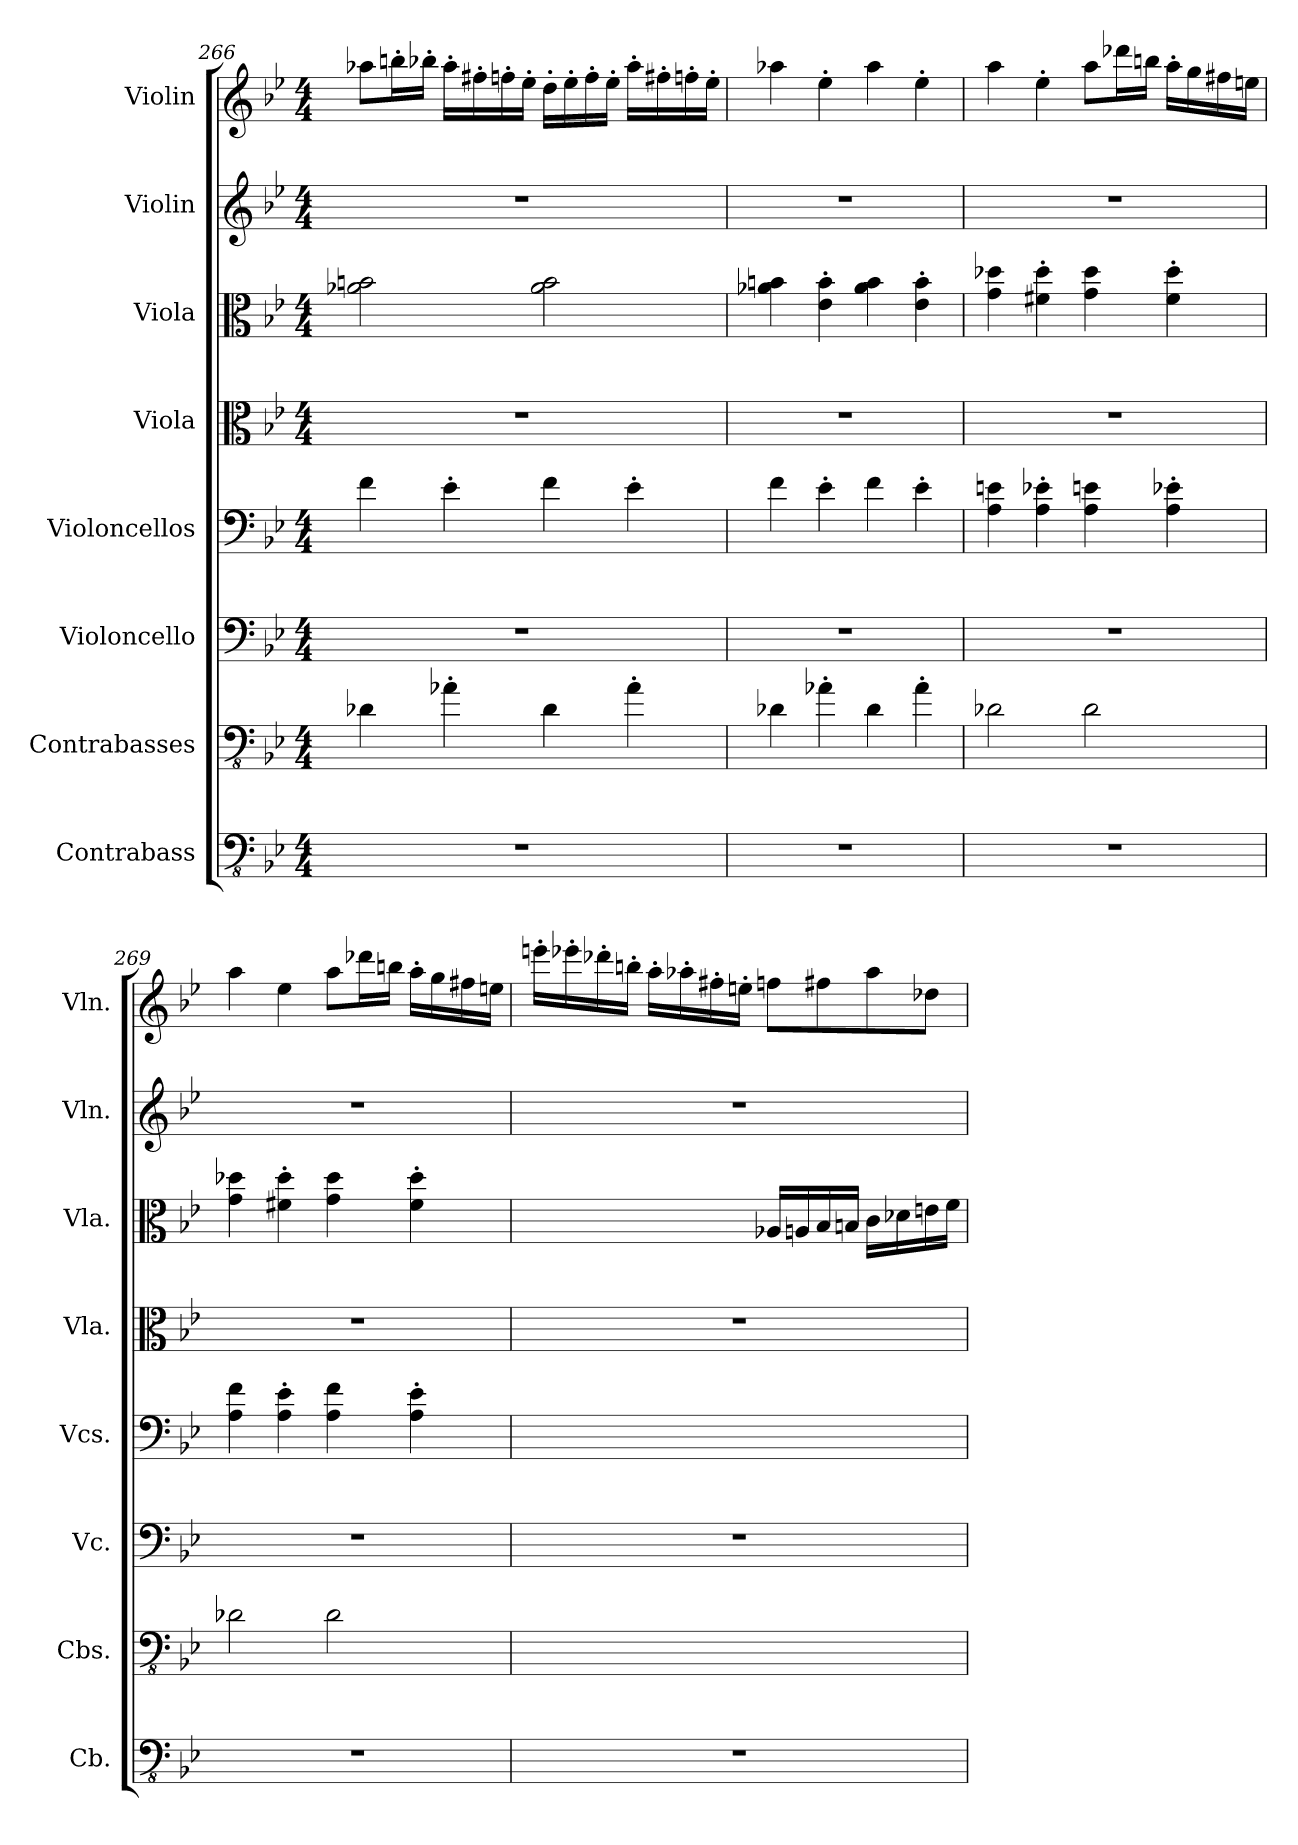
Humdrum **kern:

**kern	**kern	**kern	**kern	**kern	**kern	**kern	**kern
*part8	*part7	*part6	*part5	*part4	*part3	*part2	*part1
*staff8	*staff7	*staff6	*staff5	*staff4	*staff3	*staff2	*staff1
*I"Contrabass	*I"Contrabasses	*I"Violoncello	*I"Violoncellos	*I"Viola	*I"Viola	*I"Violin	*I"Violin
*I'Cb.	*I'Cbs.	*I'Vc.	*I'Vcs.	*I'Vla.	*I'Vla.	*I'Vln.	*I'Vln.
!!LO:PB:g=z
*clefFv4	*clefFv4	*clefF4	*clefF4	*clefC3	*clefC3	*clefG2	*clefG2
*ITrd7c12	*	*	*	*	*	*	*
*k[b-e-]	*k[b-e-]	*k[b-e-]	*k[b-e-]	*k[b-e-]	*k[b-e-]	*k[b-e-]	*k[b-e-]
*M4/4	*M4/4	*M4/4	*M4/4	*M4/4	*M4/4	*M4/4	*M4/4
=266	=266	=266	=266	=266	=266	=266	=266
1r	4D-X\	1r	4f\	1r	2a-X\ 2bn\	1r	8aa-X\L
.	.	.	.	.	.	.	16bbn'\L
.	.	.	.	.	.	.	16bb-X'\JJ
.	4A-X'\	.	4e-'\	.	.	.	16aa-'\LL
.	.	.	.	.	.	.	16ff#X'\
.	.	.	.	.	.	.	16ffn'\
.	.	.	.	.	.	.	16ee-'\JJ
.	4D-\	.	4f\	.	2a-\ 2b\	.	16dd'\LL
.	.	.	.	.	.	.	16ee-'\
.	.	.	.	.	.	.	16ff'\
.	.	.	.	.	.	.	16ee-'\JJ
.	4A-'\	.	4e-'\	.	.	.	16aa-'\LL
.	.	.	.	.	.	.	16ff#X'\
.	.	.	.	.	.	.	16ffn'\
.	.	.	.	.	.	.	16ee-'\JJ
=267	=267	=267	=267	=267	=267	=267	=267
1r	4D-X\	1r	4f\	1r	4a-X\ 4bn\	1r	4aa-X\
.	4A-X'\	.	4e-'\	.	4e-\' 4b\'	.	4ee-'\
.	4D-\	.	4f\	.	4a-\ 4b\	.	4aa-\
.	4A-'\	.	4e-'\	.	4e-\' 4b\'	.	4ee-'\
!!LO:PB:g=z
=268	=268	=268	=268	=268	=268	=268	=268
1r	2D-X\	1r	4A\ 4en\	1r	4g\ 4dd-X\	1r	4aa\
.	.	.	4A\' 4e-X\'	.	4f#X\' 4dd-\'	.	4ee-'\
.	2D-\	.	4A\ 4en\	.	4g\ 4dd-\	.	8aa\L
.	.	.	.	.	.	.	16ddd-X\L
.	.	.	.	.	.	.	16bbn\JJ
.	.	.	4A\' 4e-X\'	.	4f#\' 4dd-\'	.	16aa'\LL
.	.	.	.	.	.	.	16gg\
.	.	.	.	.	.	.	16ff#X\
.	.	.	.	.	.	.	16een\JJ
=269	=269	=269	=269	=269	=269	=269	=269
1r	2D-X\	1r	4A\ 4f\	1r	4g\ 4dd-X\	1r	4aa\
.	.	.	4A\' 4e-\'	.	4f#X\' 4dd-\'	.	4ee-\
.	2D-\	.	4A\ 4f\	.	4g\ 4dd-\	.	8aa\L
.	.	.	.	.	.	.	16ddd-X\L
.	.	.	.	.	.	.	16bbn\JJ
.	.	.	4A\' 4e-\'	.	4f#\' 4dd-\'	.	16aa'\LL
.	.	.	.	.	.	.	16gg\
.	.	.	.	.	.	.	16ff#X\
.	.	.	.	.	.	.	16een\JJ
!!LO:PB:g=z
=270	=270	=270	=270	=270	=270	=270	=270
1r	1ryy	1r	1ryy	1r	2ryy	1r	16eeen'\LL
.	.	.	.	.	.	.	16eee-X'\
.	.	.	.	.	.	.	16ddd-X'\
.	.	.	.	.	.	.	16bbn'\JJ
.	.	.	.	.	.	.	16aa'\LL
.	.	.	.	.	.	.	16aa-X'\
.	.	.	.	.	.	.	16ff#X'\
.	.	.	.	.	.	.	16een'\JJ
.	.	.	.	.	16A-X/LL	.	8ffn\L
.	.	.	.	.	16An/	.	.
.	.	.	.	.	16B-/	.	8ff#X\
.	.	.	.	.	16Bn/JJ	.	.
.	.	.	.	.	16c\LL	.	8aa-\
.	.	.	.	.	16d-X\	.	.
.	.	.	.	.	16en\	.	8dd-X\J
.	.	.	.	.	16f\JJ	.	.
=	=	=	=	=	=	=	=
*-	*-	*-	*-	*-	*-	*-	*-
